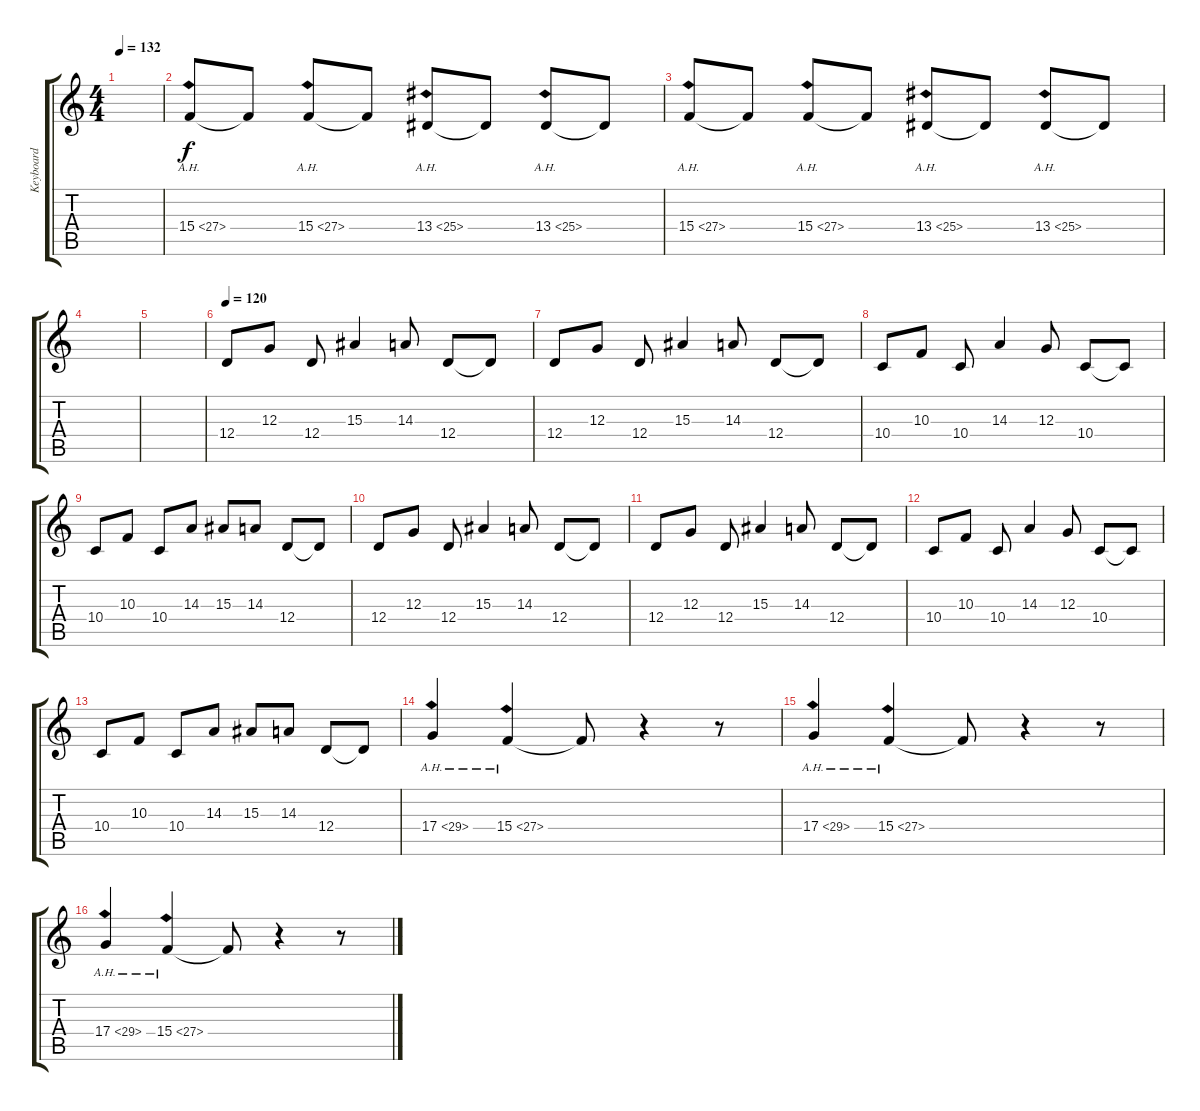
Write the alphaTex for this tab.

\track ("Keyboard" "Keyboard") {instrument lead1square}
\staff {score tabs}
\tuning (E4 B3 G3 D3 A2 E2) {hide}
\ts (4 4)
\tempo 132
\clef g2
\ks c
|
15.4{ah 12}.8 15.4{t}.8 15.4{ah 12}.8 15.4{t}.8 13.4{ah 12}.8 13.4{t}.8 13.4{ah 12}.8 13.4{t}.8 |
15.4{ah 12}.8 15.4{t}.8 15.4{ah 12}.8 15.4{t}.8 13.4{ah 12}.8 13.4{t}.8 13.4{ah 12}.8 13.4{t}.8 |
|
|
\tempo 120
12.4.8{volume 15} 12.3.8 12.4.8 15.3.4 14.3.8 12.4.8 12.4{t}.8 |
12.4.8 12.3.8 12.4.8 15.3.4 14.3.8 12.4.8 12.4{t}.8 |
10.4.8 10.3.8 10.4.8 14.3.4 12.3.8 10.4.8 10.4{t}.8 |
10.4.8 10.3.8 10.4.8 14.3.8 15.3.8 14.3.8 12.4.8 12.4{t}.8 |
12.4.8 12.3.8 12.4.8 15.3.4 14.3.8 12.4.8 12.4{t}.8 |
12.4.8 12.3.8 12.4.8 15.3.4 14.3.8 12.4.8 12.4{t}.8 |
10.4.8 10.3.8 10.4.8 14.3.4 12.3.8 10.4.8 10.4{t}.8 |
10.4.8 10.3.8 10.4.8 14.3.8 15.3.8 14.3.8 12.4.8 12.4{t}.8 |
17.4{ah 12}.4 15.4{ah 12}.4 15.4{t}.8 r.4 r.8 |
17.4{ah 12}.4 15.4{ah 12}.4 15.4{t}.8 r.4 r.8 |
17.4{ah 12}.4 15.4{ah 12}.4 15.4{t}.8 r.4 r.8
